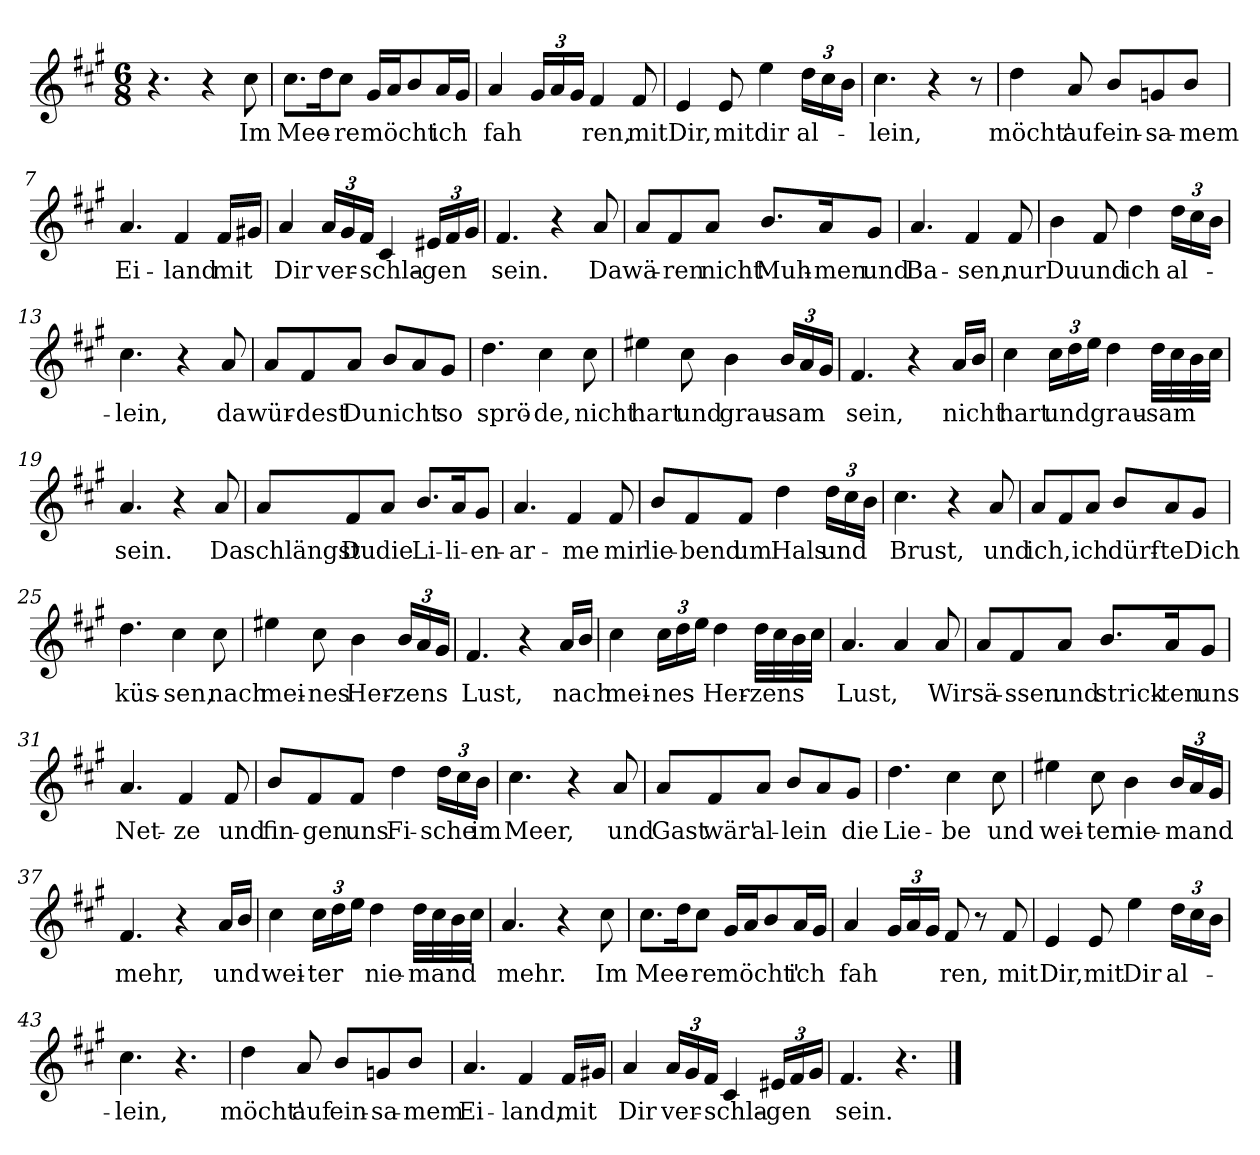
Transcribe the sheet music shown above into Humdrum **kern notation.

**kern	**text
*part1	*part1
*staff1	*staff1
*clefG2	*
*k[f#c#g#]	*
*M6/8	*
=1	=1
4.r	.
4r	.
!	!LO:LY:b
8cc#\	Im
=2	=2
!	!LO:LY:b
8.cc#\L	Mee-
16dd\K	.
!	!LO:LY:b
8cc#\J	-re
!	!LO:LY:b
16g#/LL	möcht
16a/J	.
8b/	.
!	!LO:LY:b
16a/L	ich
16g#/JJ	.
=3	=3
!	!LO:LY:b
4a/	fah
24g#/LL	.
24a/	.
24g#/JJ	.
!	!LO:LY:b
4f#/	-ren,
!	!LO:LY:b
8f#/	mit
=4	=4
!	!LO:LY:b
4e/	Dir,
!	!LO:LY:b
8e/	mit
!	!LO:LY:b
4ee\	dir
!	!LO:LY:b
24dd\LL	al-
24cc#\	.
24b\JJ	.
=5	=5
!	!LO:LY:b
4.cc#\	-lein,
4r	.
8r	.
=6	=6
!	!LO:LY:b
4dd\	möcht'
!	!LO:LY:b
8a/	auf
!	!LO:LY:b
8b/L	ein-
!	!LO:LY:b
8gn/	-sa-
!	!LO:LY:b
8b/J	-mem
!!LO:LB:g=z
=7	=7
!	!LO:LY:b
4.a/	Ei-
!	!LO:LY:b
4f#/	-land
!	!LO:LY:b
16f#/LL	mit
16g#X/JJ	.
=8	=8
!	!LO:LY:b
4a/	Dir
!	!LO:LY:b
24a/LL	ver-
24g#/	.
24f#/JJ	.
!	!LO:LY:b
4c#/	-schla-
!	!LO:LY:b
24e#X/LL	-gen
24f#/	.
24g#/JJ	.
=9	=9
!	!LO:LY:b
4.f#/	sein.
4r	.
!	!LO:LY:b
8a/	Da
=10	=10
!	!LO:LY:b
8a/L	wä-
!	!LO:LY:b
8f#/	-ren
!	!LO:LY:b
8a/J	nicht
!	!LO:LY:b
8.b/L	Muh-
!	!LO:LY:b
16a/K	-men
!	!LO:LY:b
8g#/J	und
=11	=11
!	!LO:LY:b
4.a/	Ba-
!	!LO:LY:b
4f#/	-sen,
!	!LO:LY:b
8f#/	nur
=12	=12
!	!LO:LY:b
4b\	Du
!	!LO:LY:b
8f#/	und
!	!LO:LY:b
4dd\	ich
!	!LO:LY:b
24dd\LL	al-
24cc#\	.
24b\JJ	.
!!LO:LB:g=z
=13	=13
!	!LO:LY:b
4.cc#\	-lein,
4r	.
!	!LO:LY:b
8a/	da
=14	=14
!	!LO:LY:b
8a/L	wür-
!	!LO:LY:b
8f#/	-dest
!	!LO:LY:b
8a/J	Du
!	!LO:LY:b
8b/L	nicht
8a/	.
!	!LO:LY:b
8g#/J	so
=15	=15
!	!LO:LY:b
4.dd\	sprö-
!	!LO:LY:b
4cc#\	-de,
!	!LO:LY:b
8cc#\	nicht
=16	=16
!	!LO:LY:b
4ee#X\	hart
!	!LO:LY:b
8cc#\	und
!	!LO:LY:b
4b\	grau-
!	!LO:LY:b
24b/LL	-sam
24a/	.
24g#/JJ	.
=17	=17
!	!LO:LY:b
4.f#/	sein,
4r	.
!	!LO:LY:b
16a/LL	nicht
16b/JJ	.
=18	=18
!	!LO:LY:b
4cc#\	hart
!	!LO:LY:b
24cc#\LL	und
24dd\	.
24ee\JJ	.
!	!LO:LY:b
4dd\	grau-
!	!LO:LY:b
32dd\LLL	-sam
32cc#\	.
32b\	.
32cc#\JJJ	.
!!LO:LB:g=z
=19	=19
!	!LO:LY:b
4.a/	sein.
4r	.
!	!LO:LY:b
8a/	Da
=20	=20
!	!LO:LY:b
8a/L	schlängst
!	!LO:LY:b
8f#/	Du
!	!LO:LY:b
8a/J	die
!	!LO:LY:b
8.b/L	Li-
!	!LO:LY:b
16a/K	-li-
!	!LO:LY:b
8g#/J	-en-
=21	=21
!	!LO:LY:b
4.a/	-ar-
!	!LO:LY:b
4f#/	-me
!	!LO:LY:b
8f#/	mir
=22	=22
!	!LO:LY:b
8b/L	lie-
!	!LO:LY:b
8f#/	-bend
!	!LO:LY:b
8f#/J	um
!	!LO:LY:b
4dd\	Hals
!	!LO:LY:b
24dd\LL	und
24cc#\	.
24b\JJ	.
=23	=23
!	!LO:LY:b
4.cc#\	Brust,
4r	.
!	!LO:LY:b
8a/	und
=24	=24
!	!LO:LY:b
8a/L	ich,
8f#/	.
!	!LO:LY:b
8a/J	ich
!	!LO:LY:b
8b/L	dürf-
!	!LO:LY:b
8a/	-te
!	!LO:LY:b
8g#/J	Dich
!!LO:LB:g=z
=25	=25
!	!LO:LY:b
4.dd\	küs-
!	!LO:LY:b
4cc#\	-sen,
!	!LO:LY:b
8cc#\	nach
=26	=26
!	!LO:LY:b
4ee#X\	mei-
!	!LO:LY:b
8cc#\	-nes
!	!LO:LY:b
4b\	Her-
!	!LO:LY:b
24b/LL	-zens
24a/	.
24g#/JJ	.
=27	=27
!	!LO:LY:b
4.f#/	Lust,
4r	.
!	!LO:LY:b
16a/LL	nach
16b/JJ	.
=28	=28
!	!LO:LY:b
4cc#\	mei-
!	!LO:LY:b
24cc#\LL	-nes
24dd\	.
24ee\JJ	.
!	!LO:LY:b
4dd\	Her-
!	!LO:LY:b
32dd\LLL	-zens
32cc#\	.
32b\	.
32cc#\JJJ	.
=29	=29
!	!LO:LY:b
4.a/	Lust,
4a/	.
!	!LO:LY:b
8a/	Wir
=30	=30
!	!LO:LY:b
8a/L	sä-
!	!LO:LY:b
8f#/	-ssen
!	!LO:LY:b
8a/J	und
!	!LO:LY:b
8.b/L	strick-
!	!LO:LY:b
16a/K	-ten
!	!LO:LY:b
8g#/J	uns
!!LO:LB:g=z
=31	=31
!	!LO:LY:b
4.a/	Net-
!	!LO:LY:b
4f#/	-ze
!	!LO:LY:b
8f#/	und
=32	=32
!	!LO:LY:b
8b/L	fin-
!	!LO:LY:b
8f#/	-gen
!	!LO:LY:b
8f#/J	uns
!	!LO:LY:b
4dd\	Fi-
!	!LO:LY:b
24dd\LL	-sche
24cc#\	.
!	!LO:LY:b
24b\JJ	im
=33	=33
!	!LO:LY:b
4.cc#\	Meer,
4r	.
!	!LO:LY:b
8a/	und
=34	=34
!	!LO:LY:b
8a/L	Gast
!	!LO:LY:b
8f#/	wär'
!	!LO:LY:b
8a/J	al-
!	!LO:LY:b
8b/L	-lein
8a/	.
!	!LO:LY:b
8g#/J	die
=35	=35
!	!LO:LY:b
4.dd\	Lie-
!	!LO:LY:b
4cc#\	-be
!	!LO:LY:b
8cc#\	und
=36	=36
!	!LO:LY:b
4ee#X\	wei-
!	!LO:LY:b
8cc#\	-ter
!	!LO:LY:b
4b\	nie-
!	!LO:LY:b
24b/LL	-mand
24a/	.
24g#/JJ	.
=37	=37
!	!LO:LY:b
4.f#/	mehr,
4r	.
!	!LO:LY:b
16a/LL	und
16b/JJ	.
!!LO:LB:g=z
=38	=38
!	!LO:LY:b
4cc#\	wei-
!	!LO:LY:b
24cc#\LL	-ter
24dd\	.
24ee\JJ	.
!	!LO:LY:b
4dd\	nie-
!	!LO:LY:b
32dd\LLL	-mand
32cc#\	.
32b\	.
32cc#\JJJ	.
=39	=39
!	!LO:LY:b
4.a/	mehr.
4r	.
!	!LO:LY:b
8cc#\	Im
=40	=40
!	!LO:LY:b
8.cc#\L	Mee-
16dd\K	.
!	!LO:LY:b
8cc#\J	-re
!	!LO:LY:b
16g#/LL	möcht'
16a/J	.
8b/	.
!	!LO:LY:b
16a/L	ich
16g#/JJ	.
=41	=41
!	!LO:LY:b
4a/	fah
24g#/LL	.
24a/	.
24g#/JJ	.
!	!LO:LY:b
8f#/	-ren,
8r	.
!	!LO:LY:b
8f#/	mit
=42	=42
!	!LO:LY:b
4e/	Dir,
!	!LO:LY:b
8e/	mit
!	!LO:LY:b
4ee\	Dir
!	!LO:LY:b
24dd\LL	al-
24cc#\	.
24b\JJ	.
=43	=43
!	!LO:LY:b
4.cc#\	-lein,
4.r	.
!!LO:LB:g=z
=44	=44
!	!LO:LY:b
4dd\	möcht'
!	!LO:LY:b
8a/	auf
!	!LO:LY:b
8b/L	ein-
!	!LO:LY:b
8gn/	-sa-
!	!LO:LY:b
8b/J	-mem
=45	=45
!	!LO:LY:b
4.a/	Ei-
!	!LO:LY:b
4f#/	-land,
!	!LO:LY:b
16f#/LL	mit
16g#X/JJ	.
=46	=46
!	!LO:LY:b
4a/	Dir
!	!LO:LY:b
24a/LL	ver-
24g#/	.
24f#/JJ	.
!	!LO:LY:b
4c#/	-schla-
!	!LO:LY:b
24e#X/LL	-gen
24f#/	.
24g#/JJ	.
=47	=47
!	!LO:LY:b
4.f#/	sein.
4.r	.
==	==
*-	*-
